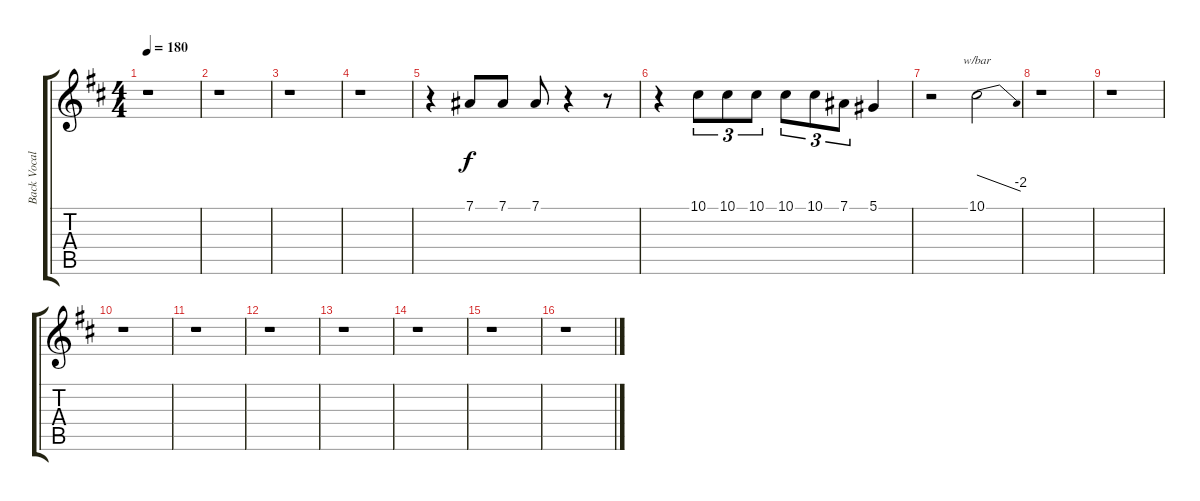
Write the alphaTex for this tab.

\track ("Back Vocal" "Back Vocal") {instrument lead8bassandlead}
\staff {score tabs}
\tuning (Eb4 Bb3 Gb3 Db3 Ab2 Eb2) {hide}
\ts (4 4)
\tempo 180
\clef g2
\ks bminor
r.1{dy f} |
r.1 |
r.1 |
r.1 |
r.4 7.1.8 7.1.8 7.1.8 r.4 r.8 |
r.4 10.1.8{tu (3 2)} 10.1.8{tu (3 2)} 10.1.8{tu (3 2)} 10.1.8{tu (3 2)} 10.1.8{tu (3 2)} 7.1.8{tu (3 2)} 5.1.4 |
r.2 10.1.2{tbe (dive default 0 0 60 -8)} |
r.1 |
r.1 |
r.1 |
r.1 |
r.1 |
r.1 |
r.1 |
r.1 |
r.1
